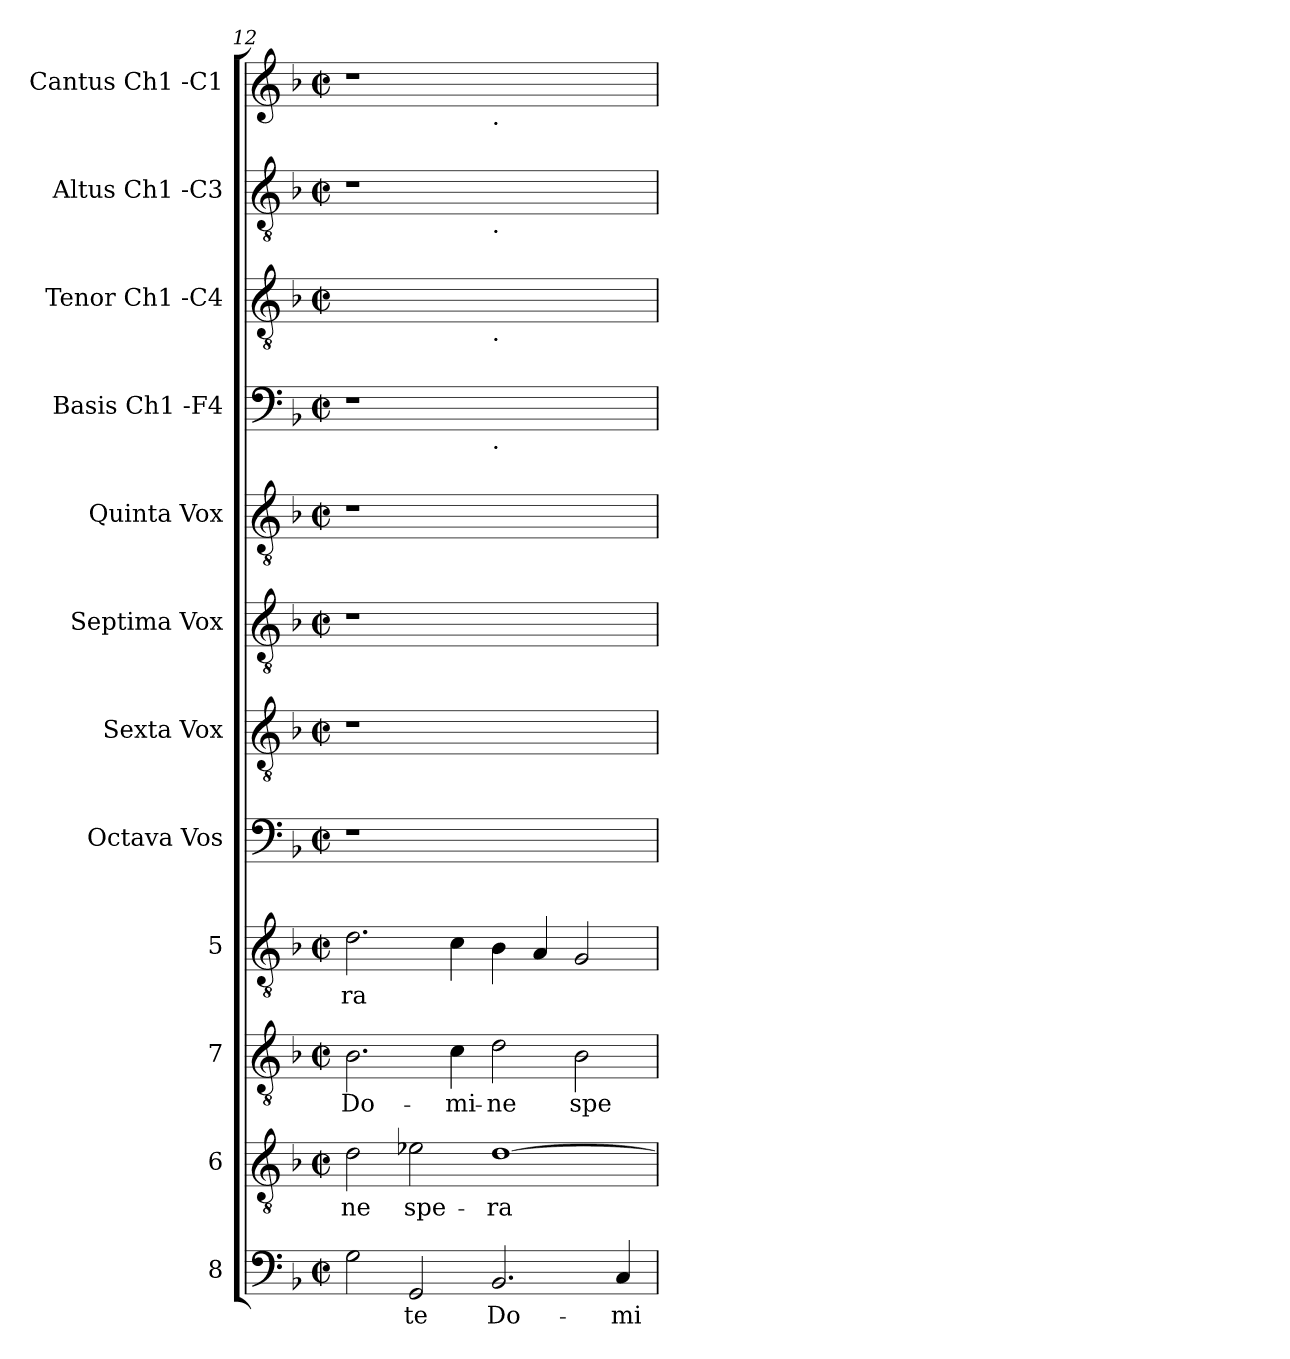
**kern	**text	**kern	**text	**kern	**text	**kern	**text	**kern	**kern	**kern	**kern	**kern	**kern	**kern	**kern
*part12	*part12	*part11	*part11	*part10	*part10	*part9	*part9	*part8	*part7	*part6	*part5	*part4	*part3	*part2	*part1
*staff12	*staff12	*staff11	*staff11	*staff10	*staff10	*staff9	*staff9	*staff8	*staff7	*staff6	*staff5	*staff4	*staff3	*staff2	*staff1
*I"8	*	*I"6	*	*I"7	*	*I"5	*	*I"Octava  Vos	*I"Sexta  Vox	*I"Septima  Vox	*I"Quinta  Vox	*I"Basis  Ch1 -F4	*I"Tenor  Ch1 -C4	*I"Altus  Ch1 -C3	*I"Cantus  Ch1 -C1
*	*	*	*	*	*	*	*	*	*	*	*	*I'B	*I'T	*I'A	*I'C
!!LO:PB:g=z
*clefF4	*	*clefGv2	*	*clefGv2	*	*clefGv2	*	*clefF4	*clefGv2	*clefGv2	*clefGv2	*clefF4	*clefGv2	*clefGv2	*clefG2
*k[b-]	*	*k[b-]	*	*k[b-]	*	*k[b-]	*	*k[b-]	*k[b-]	*k[b-]	*k[b-]	*k[b-]	*k[b-]	*k[b-]	*k[b-]
*F:	*	*F:	*	*F:	*	*F:	*	*F:	*F:	*F:	*F:	*F:	*F:	*F:	*F:
*M2/2	*	*M2/2	*	*M2/2	*	*M2/2	*	*M2/2	*M2/2	*M2/2	*M2/2	*M2/2	*M2/2	*M2/2	*M2/2
*met(c|)	*	*met(c|)	*	*met(c|)	*	*met(c|)	*	*met(c|)	*met(c|)	*met(c|)	*met(c|)	*met(c|)	*met(c|)	*met(c|)	*met(c|)
=12	=12	=12	=12	=12	=12	=12	=12	=12	=12	=12	=12	=12	=12	=12	=12
!	!LO:LY:b:cj	!	!LO:LY:b:cj	!	!LO:LY:b:cj	!	!LO:LY:b:cj	!	!	!	!	!	!	!	!
2G\	.	2d\	-ne	2.B-\	Do-	2.d\	-ra-	1r	1r	1r	1r	1r	1ryy	1r	1r
!	!LO:LY:b:cj	!	!LO:LY:b:cj	!	!	!	!	!	!	!	!	!	!	!	!
2GG/	te	2e-X\	spe-	.	.	.	.	.	.	.	.	.	.	.	.
!	!	!	!	!	!LO:LY:b:cj	!	!LO:LY:b:cj	!	!	!	!	!	!	!	!
.	.	.	.	4c\	-mi-	4c\	--	.	.	.	.	.	.	.	.
!	!	!	!	!	!	!	!	!	!	!	!	!	!	!	!LO:TX:b:t=.
!	!	!	!	!	!	!	!	!	!	!	!	!	!	!LO:TX:b:t=.	!
!	!	!	!	!	!	!	!	!	!	!	!	!	!LO:TX:b:t=.	!	!
!	!	!	!	!	!	!	!	!	!	!	!	!LO:TX:b:t=.	!	!	!
!	!LO:LY:b:cj	!	!LO:LY:b:cj	!	!LO:LY:b:cj	!	!LO:LY:b:cj	!	!	!	!	!	!	!	!
2.BB-/	Do-	[>1d	-ra-	2d\	-ne	4B-\	--	1ryy	1ryy	1ryy	1ryy	1ryy	1ryy	1ryy	1ryy
!	!	!	!	!	!	!	!LO:LY:b:cj	!	!	!	!	!	!	!	!
.	.	.	.	.	.	4A/	--	.	.	.	.	.	.	.	.
!	!	!	!	!	!LO:LY:b:cj	!	!LO:LY:b:cj	!	!	!	!	!	!	!	!
.	.	.	.	2B-\	spe-	2G/	--	.	.	.	.	.	.	.	.
!	!LO:LY:b:cj	!	!	!	!	!	!	!	!	!	!	!	!	!	!
4C/	-mi-	.	.	.	.	.	.	.	.	.	.	.	.	.	.
=	=	=	=	=	=	=	=	=	=	=	=	=	=	=	=
*-	*-	*-	*-	*-	*-	*-	*-	*-	*-	*-	*-	*-	*-	*-	*-
